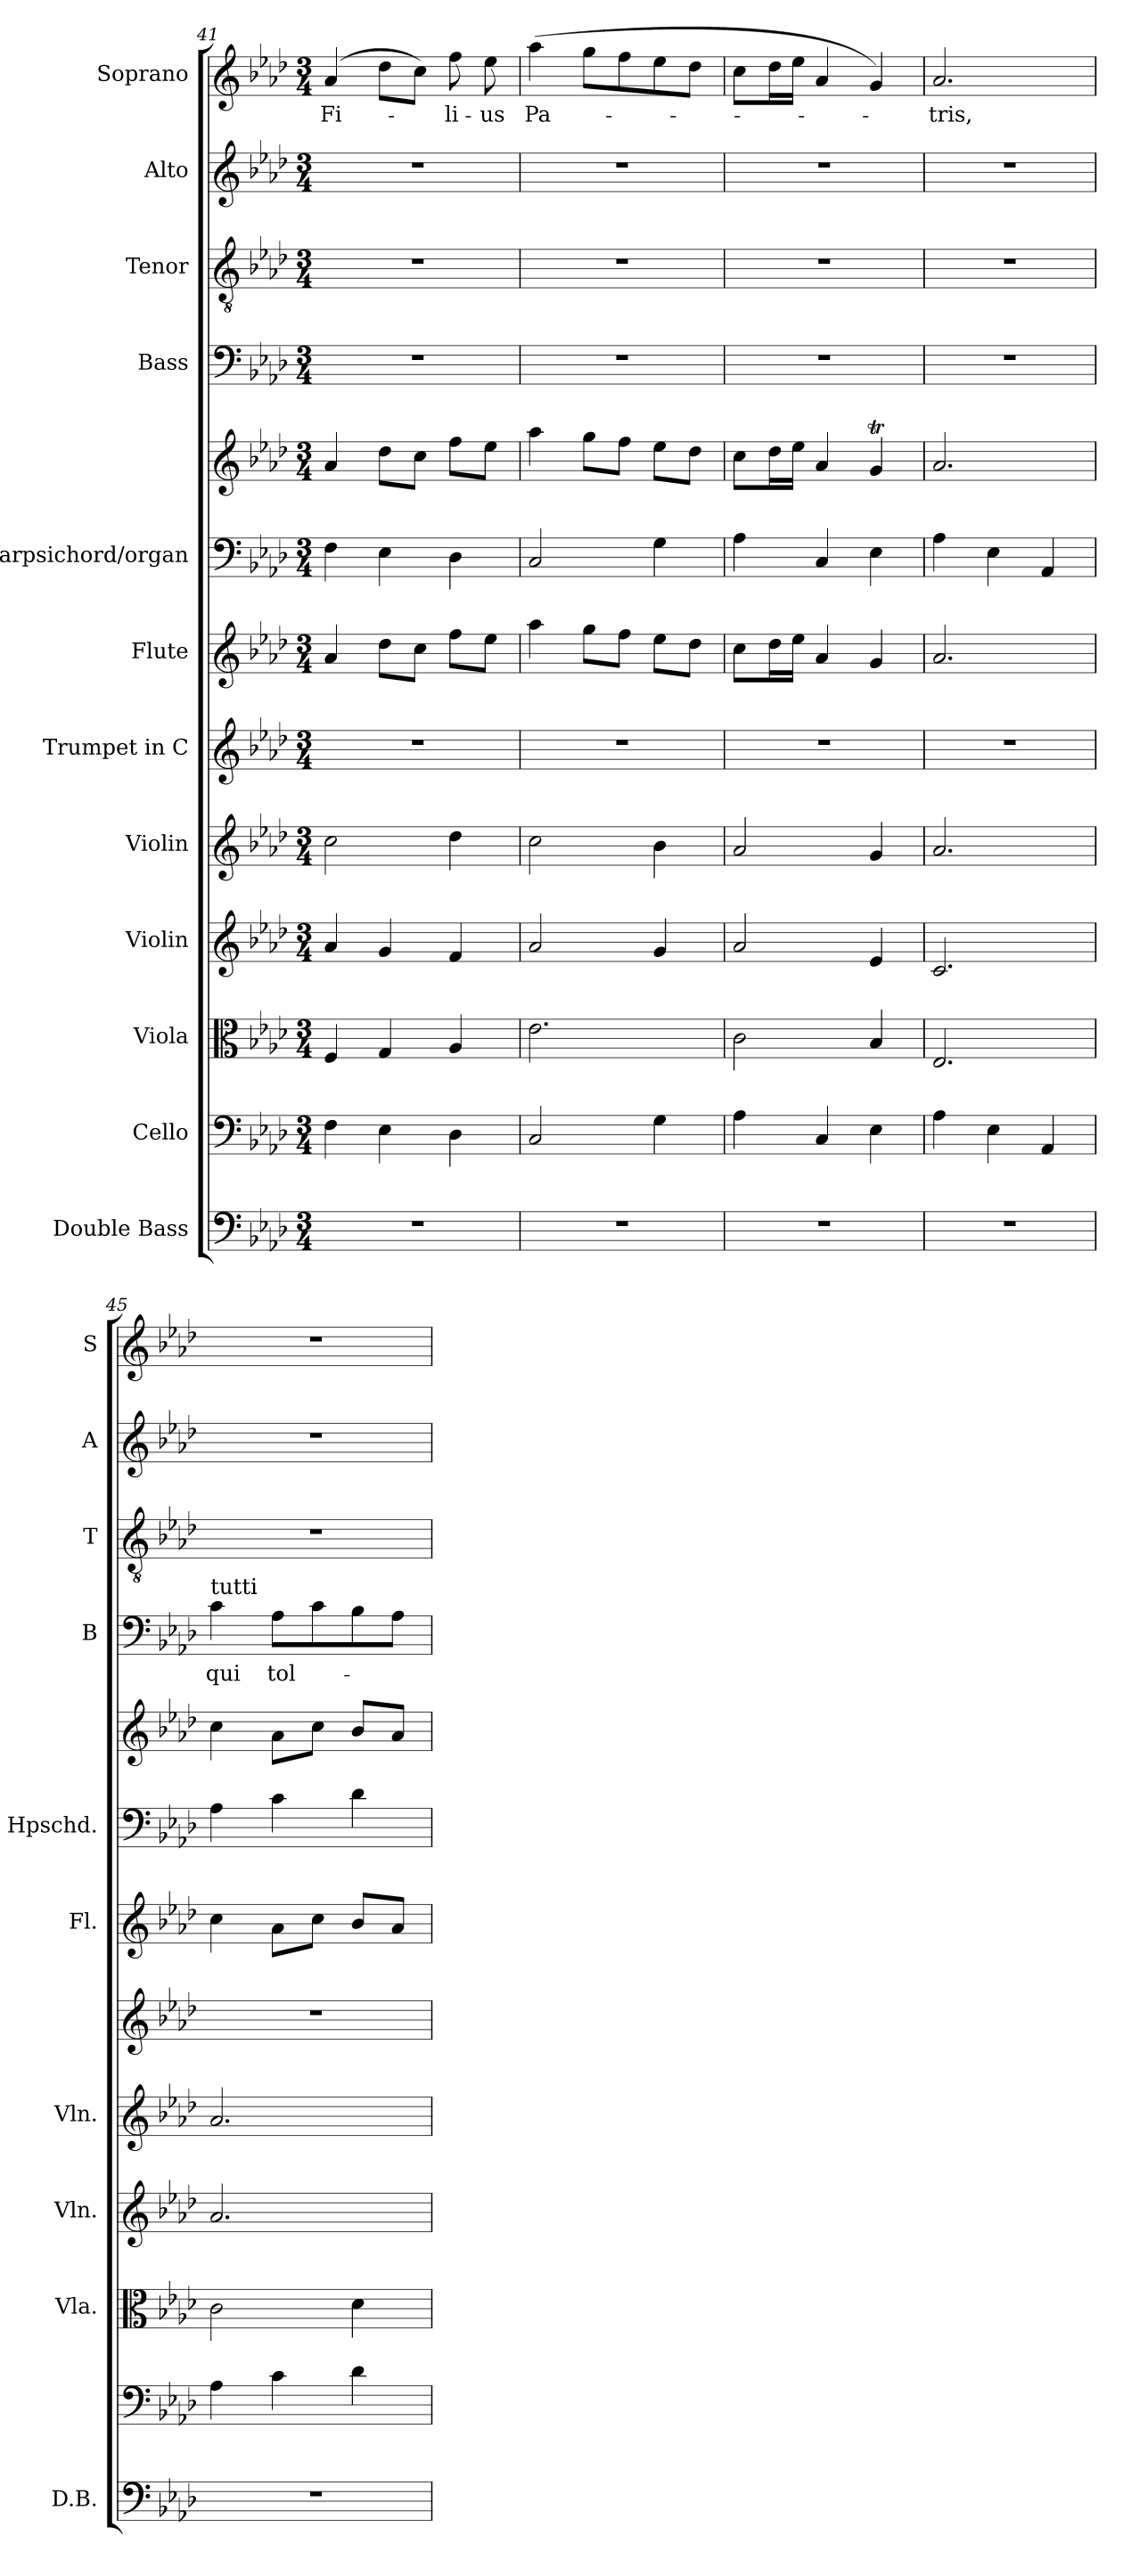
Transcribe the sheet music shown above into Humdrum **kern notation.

**kern	**kern	**kern	**kern	**kern	**kern	**kern	**kern	**kern	**kern	**text	**kern	**kern	**kern	**text
*part12	*part11	*part10	*part9	*part8	*part7	*part6	*part5	*part5	*part4	*part4	*part3	*part2	*part1	*part1
*staff13	*staff12	*staff11	*staff10	*staff9	*staff8	*staff7	*staff6	*staff5	*staff4	*staff4	*staff3	*staff2	*staff1	*staff1
*I"Double Bass	*I"Cello	*I"Viola	*I"Violin	*I"Violin	*I"Trumpet in C	*I"Flute	*I"Harpsichord/organ	*	*I"Bass	*	*I"Tenor	*I"Alto	*I"Soprano	*
*I'D.B.	*	*I'Vla.	*I'Vln.	*I'Vln.	*	*I'Fl.	*I'Hpschd.	*	*I'B	*	*I'T	*I'A	*I'S	*
*clefF4	*clefF4	*clefC3	*clefG2	*clefG2	*clefG2	*clefG2	*clefF4	*clefG2	*clefF4	*	*clefGv2	*clefG2	*clefG2	*
*ITrd7c12	*	*	*	*	*	*	*	*	*	*	*	*	*	*
*k[b-e-a-d-]	*k[b-e-a-d-]	*k[b-e-a-d-]	*k[b-e-a-d-]	*k[b-e-a-d-]	*k[b-e-a-d-]	*k[b-e-a-d-]	*k[b-e-a-d-]	*k[b-e-a-d-]	*k[b-e-a-d-]	*	*k[b-e-a-d-]	*k[b-e-a-d-]	*k[b-e-a-d-]	*
*f:	*f:	*f:	*f:	*f:	*f:	*f:	*f:	*f:	*f:	*	*f:	*f:	*f:	*
*M3/4	*M3/4	*M3/4	*M3/4	*M3/4	*M3/4	*M3/4	*M3/4	*M3/4	*M3/4	*	*M3/4	*M3/4	*M3/4	*
=41	=41	=41	=41	=41	=41	=41	=41	=41	=41	=41	=41	=41	=41	=41
!	!	!	!	!	!	!	!	!	!	!	!	!	!	!LO:LY:b
2.r	4F\	4F/	4a-/	2cc\	2.r	4a-/	4F\	4a-/	2.r	.	2.r	2.r	(4a-/	Fi-
.	4E-\	4G/	4g/	.	.	8dd-\L	4E-\	8dd-\L	.	.	.	.	8dd-\L	.
.	.	.	.	.	.	8cc\J	.	8cc\J	.	.	.	.	8cc\J)	.
!	!	!	!	!	!	!	!	!	!	!	!	!	!	!LO:LY:b
.	4D-\	4A-/	4f/	4dd-\	.	8ff\L	4D-\	8ff\L	.	.	.	.	8ff\	-li-
!	!	!	!	!	!	!	!	!	!	!	!	!	!	!LO:LY:b
.	.	.	.	.	.	8ee-\J	.	8ee-\J	.	.	.	.	8ee-\	-us
=42	=42	=42	=42	=42	=42	=42	=42	=42	=42	=42	=42	=42	=42	=42
!	!	!	!	!	!	!	!	!	!	!	!	!	!	!LO:LY:b
2.r	2C/	2.e-\	2a-/	2cc\	2.r	4aa-\	2C/	4aa-\	2.r	.	2.r	2.r	(>4aa-\	Pa-
.	.	.	.	.	.	8gg\L	.	8gg\L	.	.	.	.	8gg\L	.
.	.	.	.	.	.	8ff\J	.	8ff\J	.	.	.	.	8ff\	.
.	4G\	.	4g/	4b-\	.	8ee-\L	4G\	8ee-\L	.	.	.	.	8ee-\	.
.	.	.	.	.	.	8dd-\J	.	8dd-\J	.	.	.	.	8dd-\J	.
=43	=43	=43	=43	=43	=43	=43	=43	=43	=43	=43	=43	=43	=43	=43
2.r	4A-\	2c\	2a-/	2a-/	2.r	8cc\L	4A-\	8cc\L	2.r	.	2.r	2.r	8cc\L	.
.	.	.	.	.	.	16dd-\L	.	16dd-\L	.	.	.	.	16dd-\L	.
.	.	.	.	.	.	16ee-\JJ	.	16ee-\JJ	.	.	.	.	16ee-\JJ	.
.	4C/	.	.	.	.	4a-/	4C/	4a-/	.	.	.	.	4a-/	.
.	4E-\	4B-/	4e-/	4g/	.	4g/	4E-\	4gt/	.	.	.	.	4g/)	.
=44	=44	=44	=44	=44	=44	=44	=44	=44	=44	=44	=44	=44	=44	=44
!	!	!	!	!	!	!	!	!	!	!	!	!	!	!LO:LY:b
2.r	4A-\	2.E-/	2.c/	2.a-/	2.r	2.a-/	4A-\	2.a-/	2.r	.	2.r	2.r	2.a-/	-tris,
.	4E-\	.	.	.	.	.	4E-\	.	.	.	.	.	.	.
.	4AA-/	.	.	.	.	.	4AA-/	.	.	.	.	.	.	.
!!LO:PB:g=z
=45	=45	=45	=45	=45	=45	=45	=45	=45	=45	=45	=45	=45	=45	=45
!	!	!	!	!	!	!	!	!	!LO:TX:a:t=tutti	!	!	!	!	!
!	!	!	!	!	!	!	!	!	!	!LO:LY:b	!	!	!	!
2.r	4A-\	2c\	2.a-/	2.a-/	2.r	4cc\	4A-\	4cc\	4c\	qui	2.r	2.r	2.r	.
!	!	!	!	!	!	!	!	!	!	!LO:LY:b	!	!	!	!
.	4c\	.	.	.	.	8a-\L	4c\	8a-\L	8A-\L	tol-	.	.	.	.
.	.	.	.	.	.	8cc\J	.	8cc\J	8c\	.	.	.	.	.
.	4d-\	4d-\	.	.	.	8b-/L	4d-\	8b-/L	8B-\	.	.	.	.	.
.	.	.	.	.	.	8a-/J	.	8a-/J	8A-\J	.	.	.	.	.
=	=	=	=	=	=	=	=	=	=	=	=	=	=	=
*-	*-	*-	*-	*-	*-	*-	*-	*-	*-	*-	*-	*-	*-	*-
